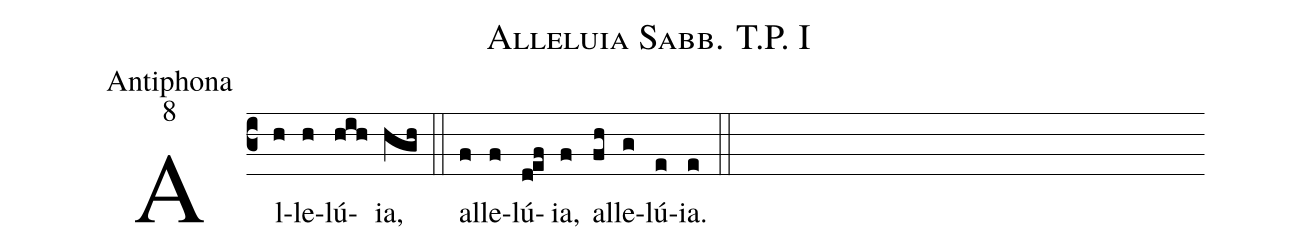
name:Alleluia  Sabb.  T.P.  I;
office-part:Antiphona;
mode:8;
%%
(c3) Al(h)le(h)lú(hih)ia,(hgh) (::)
al(f)le(f)lú(d!ef)ia,(f) al(fh)le(g)lú(e)ia.(e) (::)
